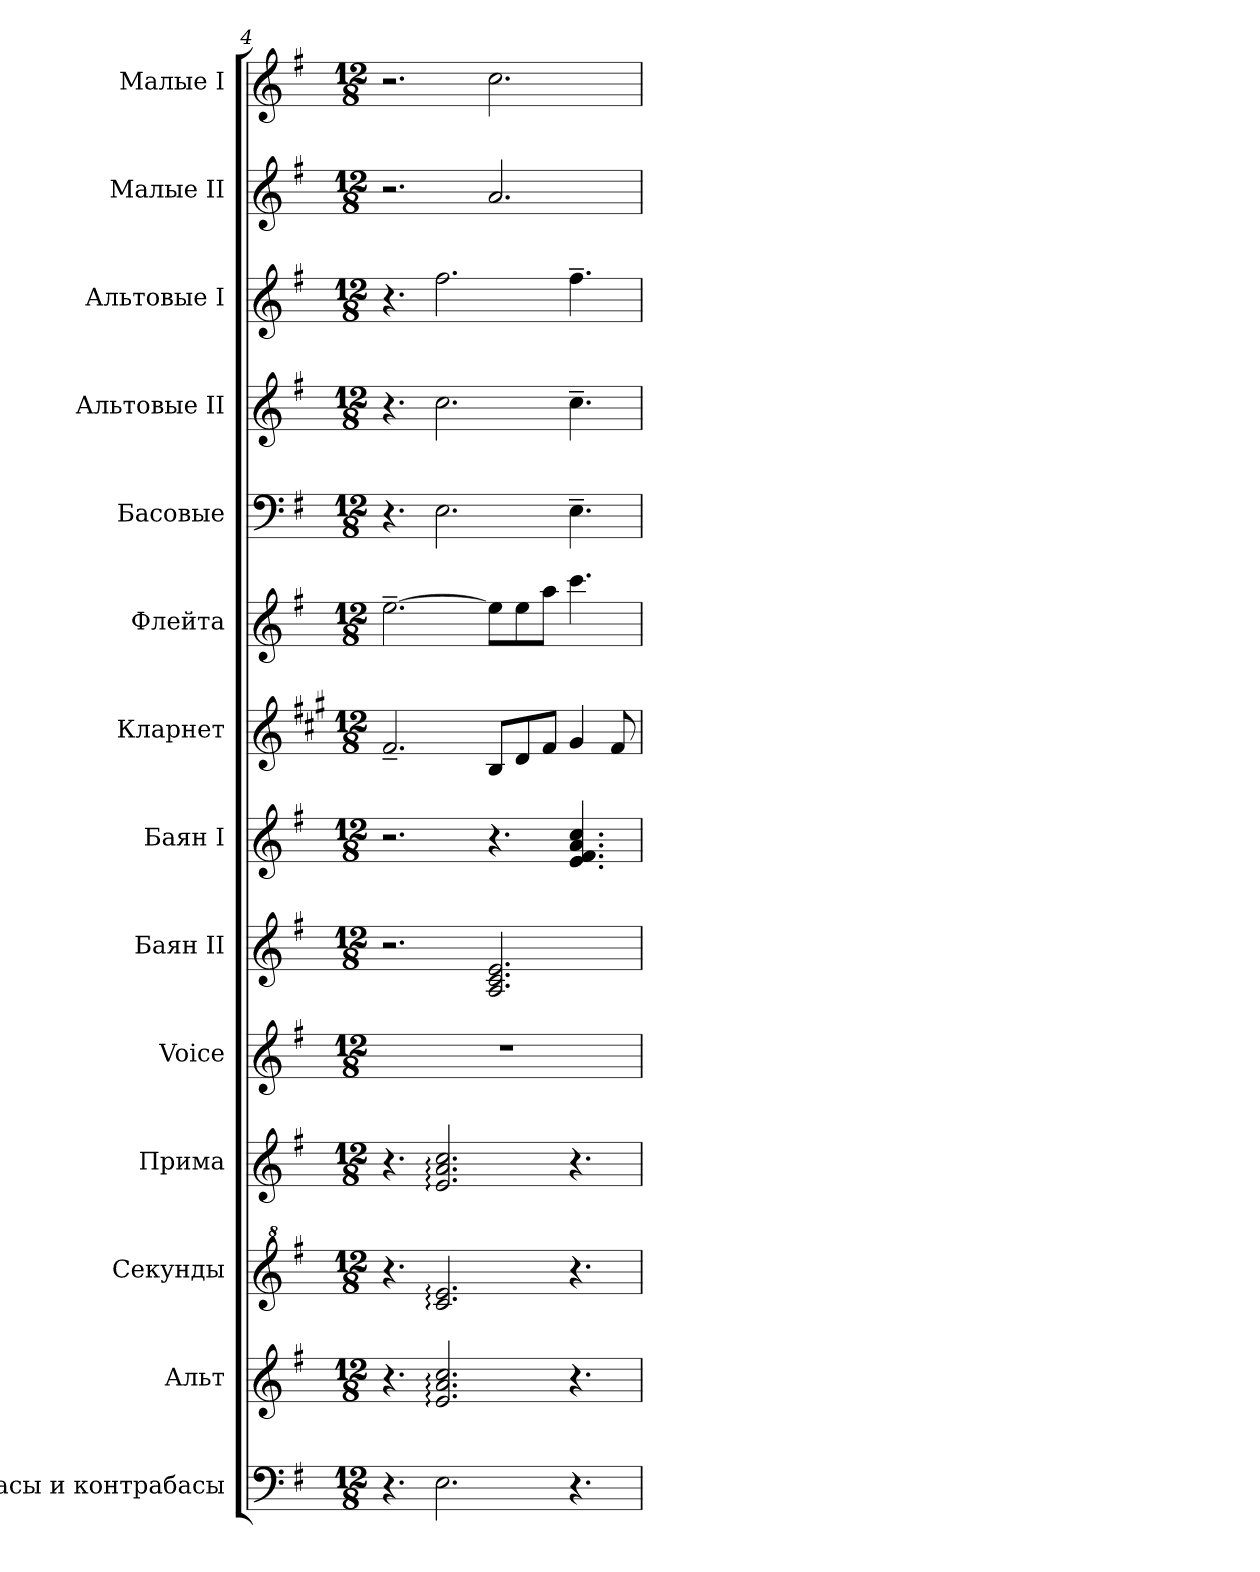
**kern	**kern	**kern	**kern	**kern	**kern	**kern	**kern	**kern	**kern	**kern	**kern	**kern	**kern
*part14	*part13	*part12	*part11	*part10	*part9	*part8	*part7	*part6	*part5	*part4	*part3	*part2	*part1
*staff14	*staff13	*staff12	*staff11	*staff10	*staff9	*staff8	*staff7	*staff6	*staff5	*staff4	*staff3	*staff2	*staff1
*I"Басы и контрабасы	*I"Альт	*I"Секунды	*I"Прима	*I"Voice	*I"Баян II	*I"Баян I	*I"Кларнет	*I"Флейта	*I"Басовые	*I"Альтовые II	*I"Альтовые I	*I"Малые II	*I"Малые I
*	*	*	*	*I'Voice	*	*	*	*	*	*	*	*	*
*clefF4	*clefG2	*clefG^2	*clefG2	*clefG2	*clefG2	*clefG2	*clefG2	*clefG2	*clefF4	*clefG2	*clefG2	*clefG2	*clefG2
*ITrd7c12	*ITrd7c12	*ITrd7c12	*ITrd7c12	*	*	*	*ITrd1c2	*	*	*	*	*	*
*k[f#]	*k[f#]	*k[f#]	*k[f#]	*k[f#]	*k[f#]	*k[f#]	*k[f#]	*k[f#]	*k[f#]	*k[f#]	*k[f#]	*k[f#]	*k[f#]
*G:	*G:	*G:	*G:	*G:	*G:	*G:	*G:	*G:	*G:	*G:	*G:	*G:	*G:
*M12/8	*M12/8	*M12/8	*M12/8	*M12/8	*M12/8	*M12/8	*M12/8	*M12/8	*M12/8	*M12/8	*M12/8	*M12/8	*M12/8
=4	=4	=4	=4	=4	=4	=4	=4	=4	=4	=4	=4	=4	=4
!	!	!	!	!LO:N:vis=1	!	!	!	!	!	!	!	!	!
4.r	4.r	4.r	4.r	1.r	2.r	2.r	2.e~i/	[>2.ee~i\	4.r	4.r	4.r	2.r	2.r
2.EEi\	2.Ei/: 2.Ai: 2.ci:	2.ci/: 2.ei:	2.Ei/: 2.Ai: 2.ci:	.	.	.	.	.	2.Ei\	2.cci\	2.ff#i\	.	.
.	.	.	.	.	2.Ai/ 2.ci 2.ei	4.r	8Ai/L	8eei\L]	.	.	.	2.ai/	2.cci\
.	.	.	.	.	.	.	8ci/	8eei\	.	.	.	.	.
.	.	.	.	.	.	.	8ei/J	8aai\J	.	.	.	.	.
4.r	4.r	4.r	4.r	.	.	4.ei/ 4.f#i 4.ai 4.cci	4f#i/	4.ccci\	4.E~i\	4.cc~i\	4.ff#~i\	.	.
.	.	.	.	.	.	.	8ei/	.	.	.	.	.	.
=	=	=	=	=	=	=	=	=	=	=	=	=	=
*-	*-	*-	*-	*-	*-	*-	*-	*-	*-	*-	*-	*-	*-
